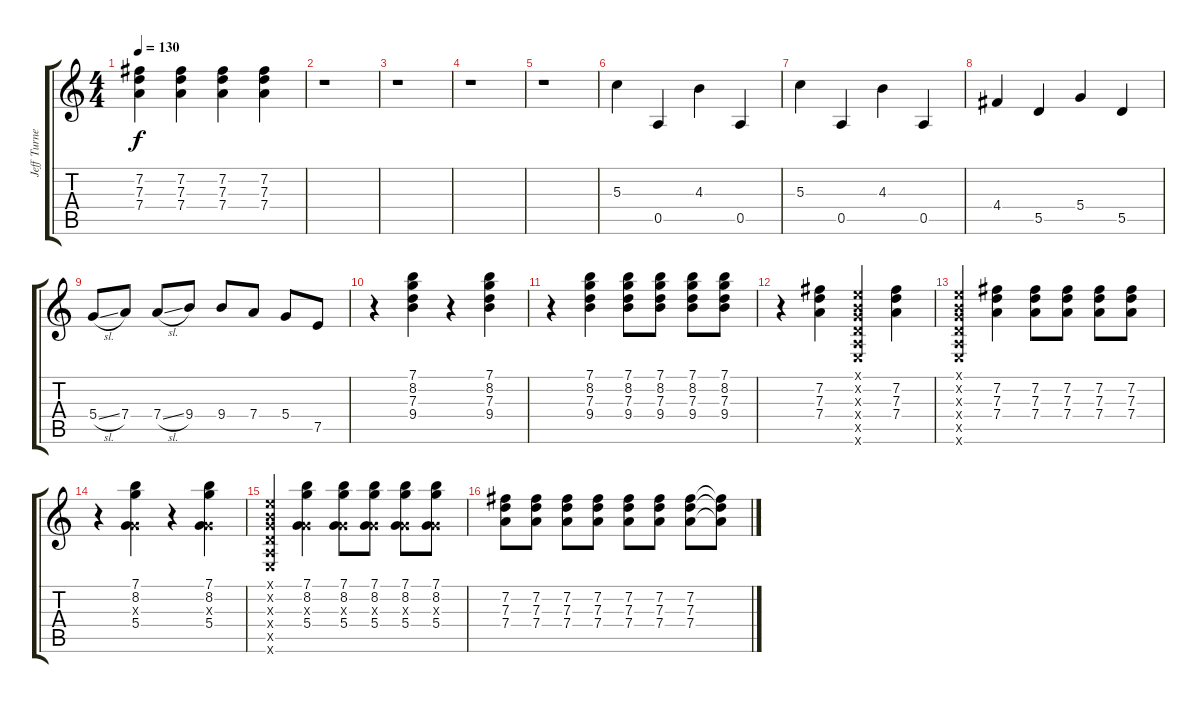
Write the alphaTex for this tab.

\track ("Jeff Turner" "Jeff Turne") {instrument acousticguitarsteel}
\staff {score tabs}
\tuning (E4 B3 G3 D3 A2 E2) {hide}
\ts (4 4)
\tempo 130
\clef g2
\ks c
(7.2 7.3 7.4).4{dy f} (7.2 7.3 7.4).4 (7.2 7.3 7.4).4 (7.2 7.3 7.4).4 |
r.1 |
r.1 |
r.1 |
r.1 |
5.3.4 0.5.4 4.3.4 0.5.4 |
5.3.4 0.5.4 4.3.4 0.5.4 |
4.4.4 5.5.4 5.4.4 5.5.4 |
5.4{sl}.8 7.4.8 7.4{sl}.8 9.4.8 9.4.8 7.4.8 5.4.8 7.5.8 |
r.4 (7.1 8.2 7.3 9.4).4 r.4 (7.1 8.2 7.3 9.4).4 |
r.4 (7.1 8.2 7.3 9.4).4 (7.1 8.2 7.3 9.4).8 (7.1 8.2 7.3 9.4).8 (7.1 8.2 7.3 9.4).8 (7.1 8.2 7.3 9.4).8 |
r.4 (7.2 7.3 7.4).4 (0.1{x} 0.2{x} 0.3{x} 0.4{x} 0.5{x} 0.6{x}).4 (7.2 7.3 7.4).4 |
(0.1{x} 0.2{x} 0.3{x} 0.4{x} 0.5{x} 0.6{x}).4 (7.2 7.3 7.4).4 (7.2 7.3 7.4).8 (7.2 7.3 7.4).8 (7.2 7.3 7.4).8 (7.2 7.3 7.4).8 |
r.4 (7.1 8.2 0.3{x} 5.4).4 r.4 (7.1 8.2 0.3{x} 5.4).4 |
(0.1{x} 0.2{x} 0.3{x} 0.4{x} 0.5{x} 0.6{x}).4 (7.1 8.2 0.3{x} 5.4).4 (7.1 8.2 0.3{x} 5.4).8 (7.1 8.2 0.3{x} 5.4).8 (7.1 8.2 0.3{x} 5.4).8 (7.1 8.2 0.3{x} 5.4).8 |
(7.2 7.3 7.4).8 (7.2 7.3 7.4).8 (7.2 7.3 7.4).8 (7.2 7.3 7.4).8 (7.2 7.3 7.4).8 (7.2 7.3 7.4).8 (7.2 7.3 7.4).8 (7.2{t} 7.3{t} 7.4{t}).8
